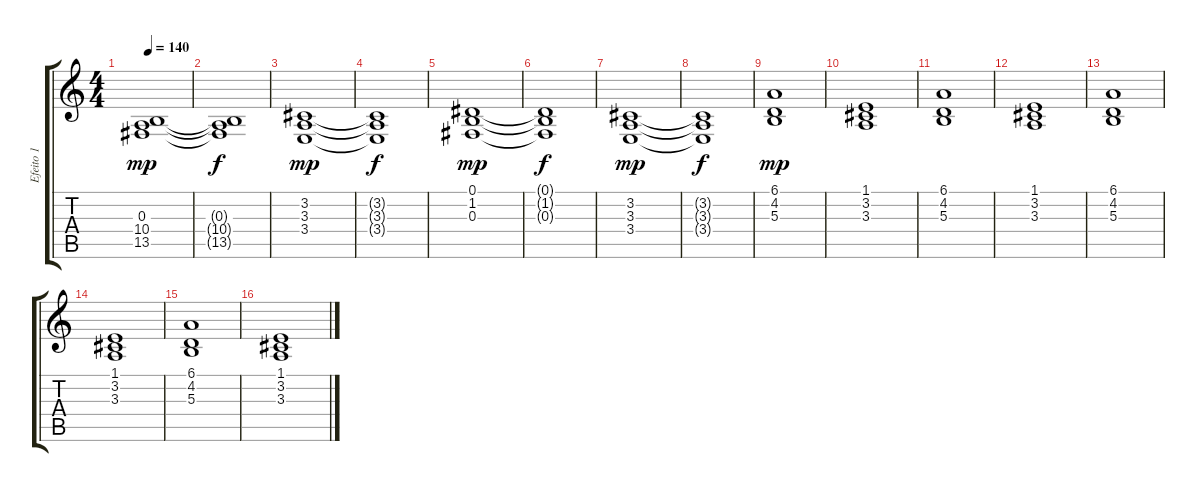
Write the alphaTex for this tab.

\track ("Efeito 1" "Efeito 1") {instrument synthstrings1}
\staff {score tabs}
\tuning (Eb4 Bb3 Gb3 Db3 Ab2 Eb2) {hide}
\ts (4 4)
\tempo 140
\clef g2
\ks c
(0.3 10.4 13.5).1{dy mp} |
(0.3{t} 10.4{t} 13.5{t}).1{dy f} |
(3.2 3.3 3.4).1{dy mp} |
(3.2{t} 3.3{t} 3.4{t}).1{dy f} |
(0.1 1.2 0.3).1{dy mp} |
(0.1{t} 1.2{t} 0.3{t}).1{dy f} |
(3.2 3.3 3.4).1{dy mp} |
(3.2{t} 3.3{t} 3.4{t}).1{dy f} |
(6.1 4.2 5.3).1{dy mp} |
(1.1 3.2 3.3).1 |
(6.1 4.2 5.3).1 |
(1.1 3.2 3.3).1 |
(6.1 4.2 5.3).1 |
(1.1 3.2 3.3).1 |
(6.1 4.2 5.3).1 |
(1.1 3.2 3.3).1
